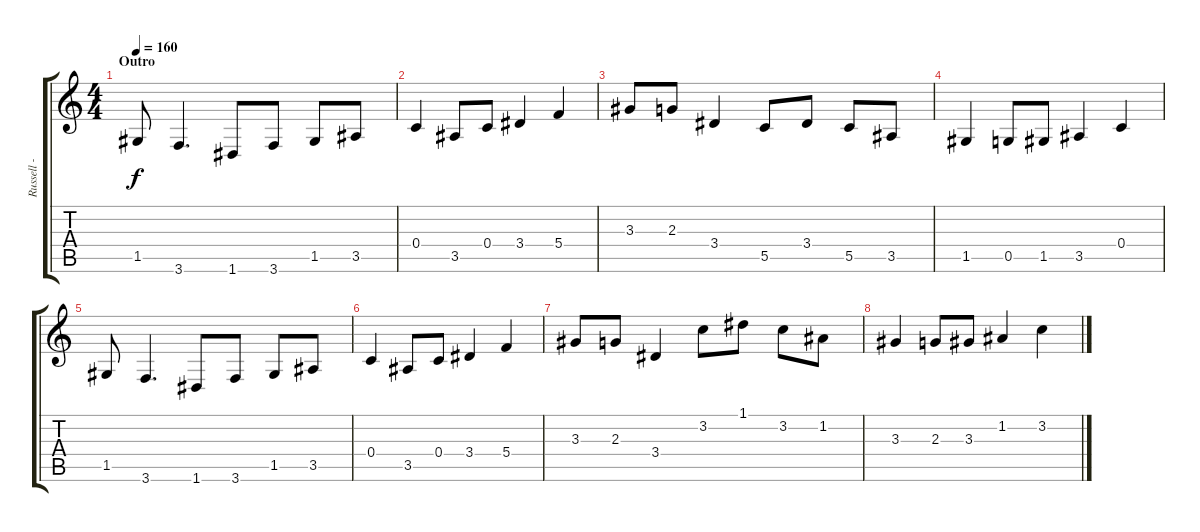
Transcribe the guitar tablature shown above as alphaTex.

\track ("Russell - Pitch Shift" "Russell - ") {instrument overdrivenguitar}
\staff {score tabs}
\tuning (D4 A3 F3 C3 G2 D2) {hide}
\ts (4 4)
\section ("" "Outro")
\tempo 160
\clef g2
\ks c
1.5.8{dy f} 3.6.4{d} 1.6.8 3.6.8 1.5.8 3.5.8 |
0.4.4 3.5.8 0.4.8 3.4.4 5.4.4 |
3.3.8 2.3.8 3.4.4 5.5.8 3.4.8 5.5.8 3.5.8 |
1.5.4 0.5.8 1.5.8 3.5.4 0.4.4 |
1.5.8 3.6.4{d} 1.6.8 3.6.8 1.5.8 3.5.8 |
0.4.4 3.5.8 0.4.8 3.4.4 5.4.4 |
3.3.8 2.3.8 3.4.4 3.2.8 1.1.8 3.2.8 1.2.8 |
3.3.4 2.3.8 3.3.8 1.2.4 3.2.4
